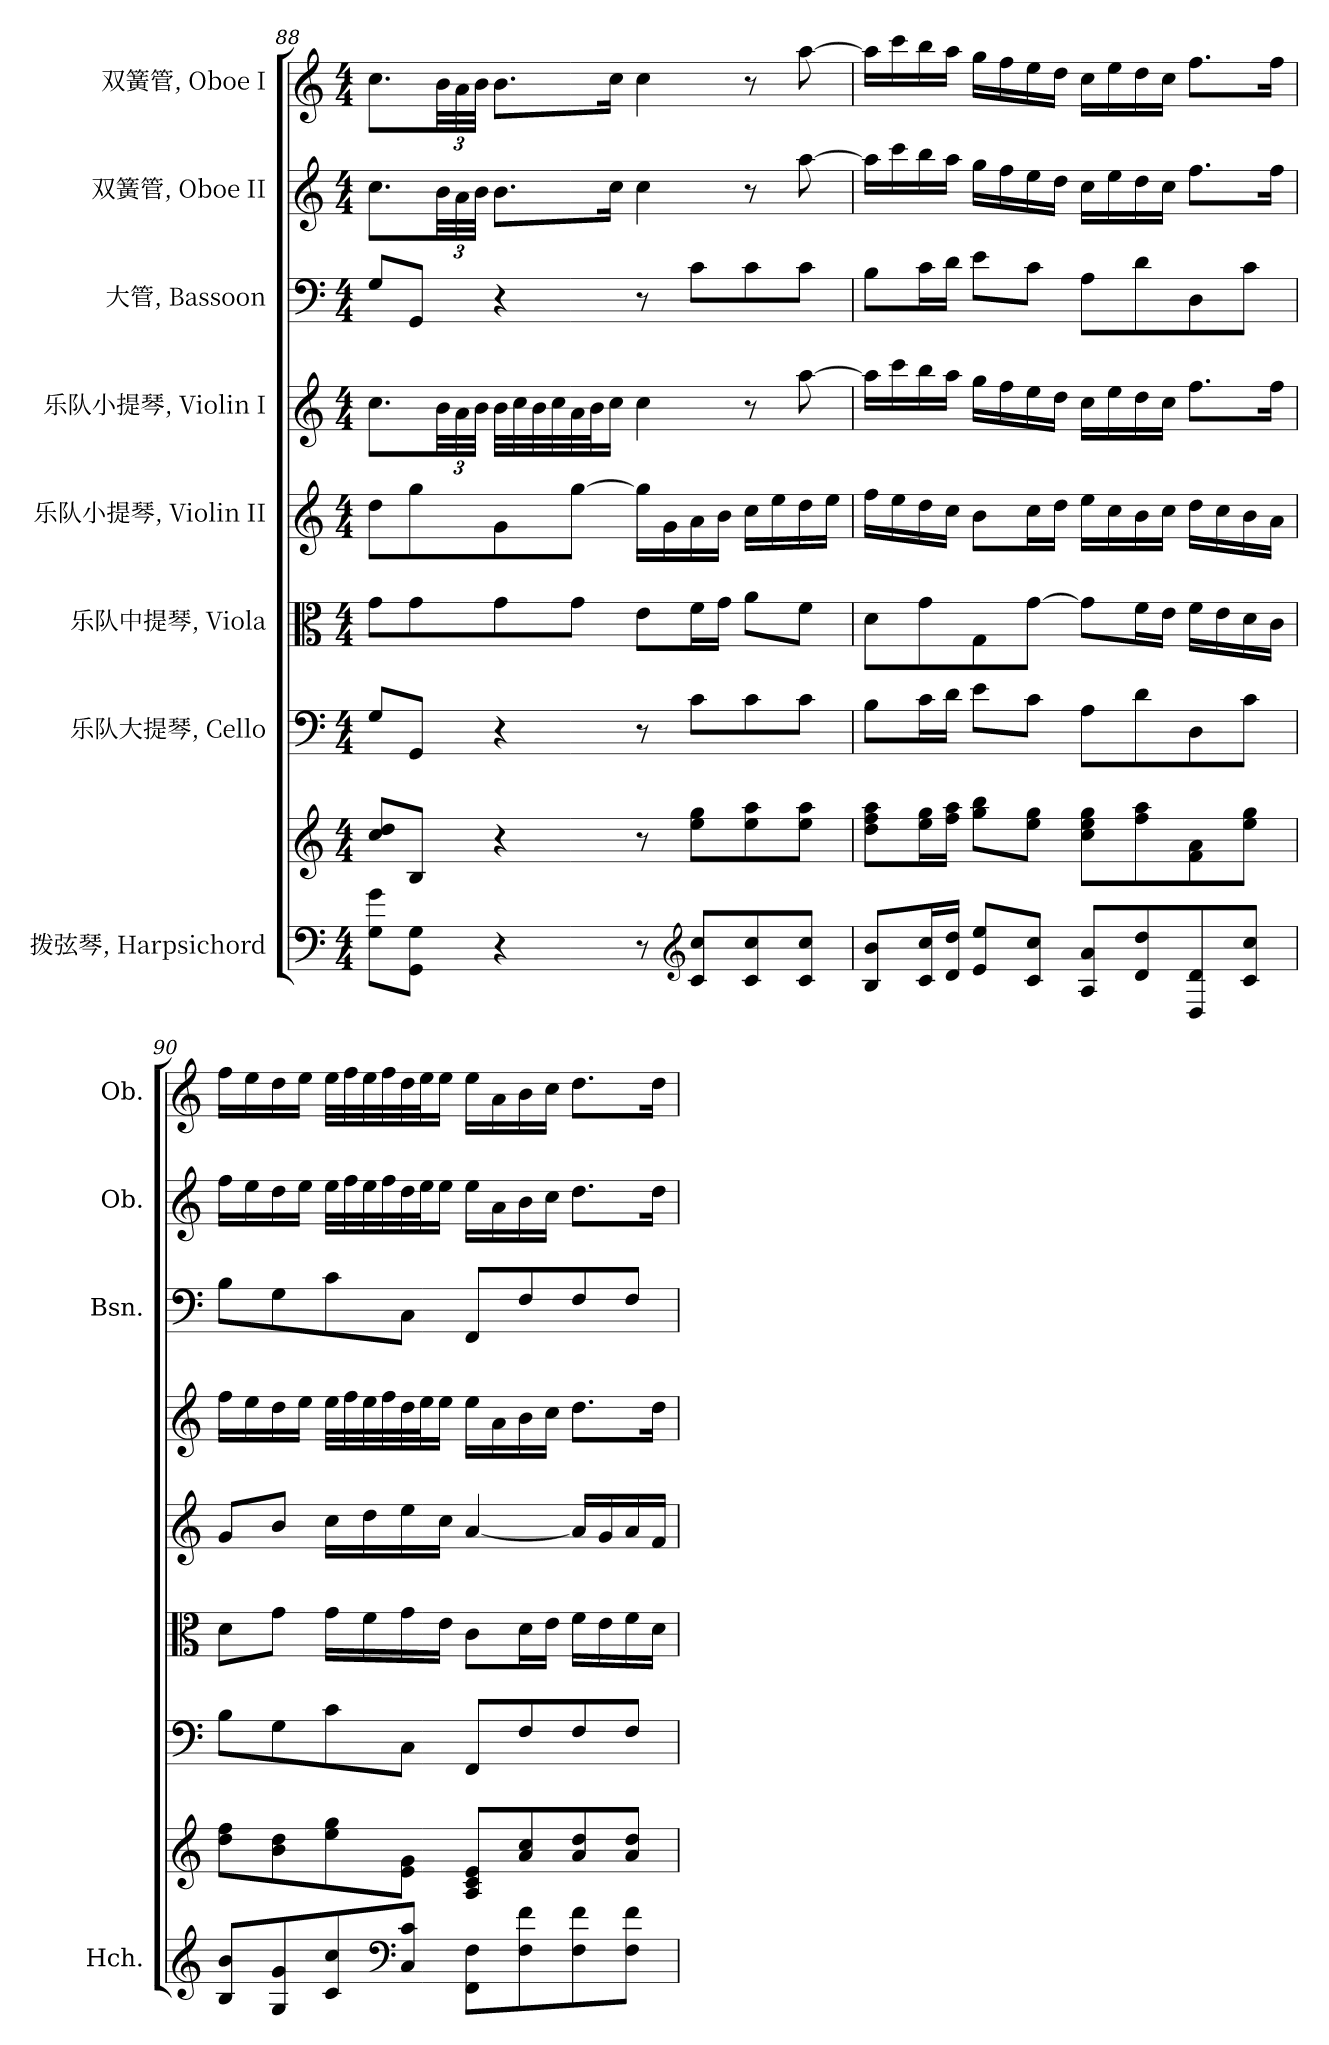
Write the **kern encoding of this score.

**kern	**kern	**kern	**kern	**kern	**kern	**kern	**kern	**kern
*part8	*part8	*part7	*part6	*part5	*part4	*part3	*part2	*part1
*staff9	*staff8	*staff7	*staff6	*staff5	*staff4	*staff3	*staff2	*staff1
*I"拨弦琴, Harpsichord	*	*I"乐队大提琴, Cello	*I"乐队中提琴, Viola	*I"乐队小提琴, Violin II	*I"乐队小提琴, Violin I	*I"大管, Bassoon	*I"双簧管, Oboe II	*I"双簧管, Oboe I
*I'Hch.	*	*	*	*	*	*I'Bsn.	*I'Ob.	*I'Ob.
!!LO:PB:g=z
*clefF4	*clefG2	*clefF4	*clefC3	*clefG2	*clefG2	*clefF4	*clefG2	*clefG2
*k[]	*k[]	*k[]	*k[]	*k[]	*k[]	*k[]	*k[]	*k[]
*M4/4	*M4/4	*M4/4	*M4/4	*M4/4	*M4/4	*M4/4	*M4/4	*M4/4
=88	=88	=88	=88	=88	=88	=88	=88	=88
8G\ 8g\L	8cc/ 8dd/L	8G/L	8g\L	8dd\L	8.cc\L	8G/L	8.cc\L	8.cc\L
8GG\ 8G\J	8B/J	8GG/J	8g\	8gg\	.	8GG/J	.	.
*	*	*	*	*	*Xbrackettup	*	*Xbrackettup	*Xbrackettup
.	.	.	.	.	48b\LL	.	48b\LL	48b\LL
.	.	.	.	.	48a\	.	48a\	48a\
.	.	.	.	.	48b\JJJ	.	48b\JJJ	48b\JJJ
4r	4r	4r	8g\	8g\	32b\LLL	4r	8.b\L	8.b\L
.	.	.	.	.	32cc\	.	.	.
.	.	.	.	.	32b\	.	.	.
.	.	.	.	.	32cc\	.	.	.
.	.	.	8g\J	[8gg\J	32a\	.	.	.
.	.	.	.	.	32b\J	.	.	.
.	.	.	.	.	16cc\JJ	.	16cc\Jk	16cc\Jk
8r	8r	8r	8e\L	16gg\LL]	4cc\	8r	4cc\	4cc\
.	.	.	.	16g\	.	.	.	.
*clefG2	*	*	*	*	*	*	*	*
8c/ 8cc/L	8ee\ 8gg\L	8c\L	16f\L	16a\	.	8c\L	.	.
.	.	.	16g\JJ	16b\JJ	.	.	.	.
8c/ 8cc/	8ee\ 8aa\	8c\	8a\L	16cc\LL	8r	8c\	8r	8r
.	.	.	.	16ee\	.	.	.	.
8c/ 8cc/J	8ee\ 8aa\J	8c\J	8f\J	16dd\	[8aa\	8c\J	[8aa\	[8aa\
.	.	.	.	16ee\JJ	.	.	.	.
=89	=89	=89	=89	=89	=89	=89	=89	=89
8B/ 8b/L	8dd\ 8ff\ 8aa\L	8B\L	8d\L	16ff\LL	16aa\LL]	8B\L	16aa\LL]	16aa\LL]
.	.	.	.	16ee\	16ccc\	.	16ccc\	16ccc\
16c/ 16cc/L	16ee\ 16gg\L	16c\L	8g\	16dd\	16bb\	16c\L	16bb\	16bb\
16d/ 16dd/JJ	16ff\ 16aa\JJ	16d\JJ	.	16cc\JJ	16aa\JJ	16d\JJ	16aa\JJ	16aa\JJ
8e/ 8ee/L	8gg\ 8bb\L	8e\L	8G\	8b\L	16gg\LL	8e\L	16gg\LL	16gg\LL
.	.	.	.	.	16ff\	.	16ff\	16ff\
8c/ 8cc/J	8ee\ 8gg\J	8c\J	[8g\J	16cc\L	16ee\	8c\J	16ee\	16ee\
.	.	.	.	16dd\JJ	16dd\JJ	.	16dd\JJ	16dd\JJ
8A/ 8a/L	8cc\ 8ee\ 8gg\L	8A\L	8g\L]	16ee\LL	16cc\LL	8A\L	16cc\LL	16cc\LL
.	.	.	.	16cc\	16ee\	.	16ee\	16ee\
8d/ 8dd/	8ff\ 8aa\	8d\	16f\L	16b\	16dd\	8d\	16dd\	16dd\
.	.	.	16e\JJ	16cc\JJ	16cc\JJ	.	16cc\JJ	16cc\JJ
8D/ 8d/	8f\ 8a\	8D\	16f\LL	16dd\LL	8.ff\L	8D\	8.ff\L	8.ff\L
.	.	.	16e\	16cc\	.	.	.	.
8c/ 8cc/J	8ee\ 8gg\J	8c\J	16d\	16b\	.	8c\J	.	.
.	.	.	16c\JJ	16a\JJ	16ff\Jk	.	16ff\Jk	16ff\Jk
!!LO:PB:g=z
=90	=90	=90	=90	=90	=90	=90	=90	=90
8B/ 8b/L	8dd\ 8ff\L	8B\L	8d\L	8g/L	16ff\LL	8B\L	16ff\LL	16ff\LL
.	.	.	.	.	16ee\	.	16ee\	16ee\
8G/ 8g/	8b\ 8dd\	8G\	8g\J	8b/J	16dd\	8G\	16dd\	16dd\
.	.	.	.	.	16ee\JJ	.	16ee\JJ	16ee\JJ
8c/ 8cc/	8ee\ 8gg\	8c\	16g\LL	16cc\LL	32ee\LLL	8c\	32ee\LLL	32ee\LLL
.	.	.	.	.	32ff\	.	32ff\	32ff\
.	.	.	16f\	16dd\	32ee\	.	32ee\	32ee\
.	.	.	.	.	32ff\	.	32ff\	32ff\
*clefF4	*	*	*	*	*	*	*	*
8C/ 8c/J	8e\ 8g\J	8C\J	16g\	16ee\	32dd\	8C\J	32dd\	32dd\
.	.	.	.	.	32ee\J	.	32ee\J	32ee\J
.	.	.	16e\JJ	16cc\JJ	16ee\JJ	.	16ee\JJ	16ee\JJ
8FF\ 8F\L	8A/ 8c/ 8e/L	8FF/L	8c\L	[4a/	16ee\LL	8FF/L	16ee\LL	16ee\LL
.	.	.	.	.	16a\	.	16a\	16a\
8F\ 8f\	8a/ 8cc/	8F/	16d\L	.	16b\	8F/	16b\	16b\
.	.	.	16e\JJ	.	16cc\JJ	.	16cc\JJ	16cc\JJ
8F\ 8f\	8a/ 8dd/	8F/	16f\LL	16a/LL]	8.dd\L	8F/	8.dd\L	8.dd\L
.	.	.	16e\	16g/	.	.	.	.
8F\ 8f\J	8a/ 8dd/J	8F/J	16f\	16a/	.	8F/J	.	.
.	.	.	16d\JJ	16f/JJ	16dd\Jk	.	16dd\Jk	16dd\Jk
=	=	=	=	=	=	=	=	=
*-	*-	*-	*-	*-	*-	*-	*-	*-
